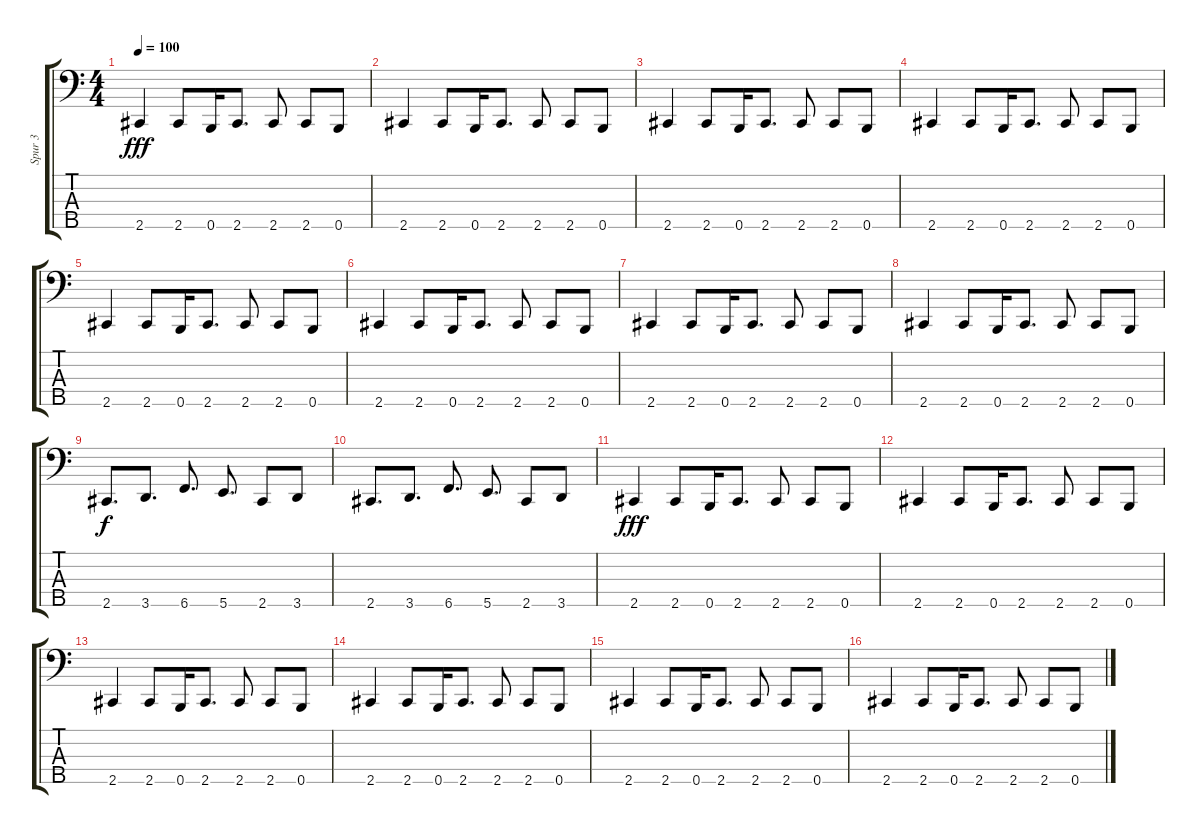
\track ("Spur 3" "Spur 3") {instrument electricbassfinger}
\staff {score tabs}
\tuning (G2 D2 A1 E1 B0) {hide}
\ts (4 4)
\tempo 100
\clef f4
\ks c
2.5.4{dy fff} 2.5.8 0.5.16 2.5.8{d} 2.5.8 2.5.8 0.5.8 |
2.5.4 2.5.8 0.5.16 2.5.8{d} 2.5.8 2.5.8 0.5.8 |
2.5.4 2.5.8 0.5.16 2.5.8{d} 2.5.8 2.5.8 0.5.8 |
2.5.4 2.5.8 0.5.16 2.5.8{d} 2.5.8 2.5.8 0.5.8 |
2.5.4 2.5.8 0.5.16 2.5.8{d} 2.5.8 2.5.8 0.5.8 |
2.5.4 2.5.8 0.5.16 2.5.8{d} 2.5.8 2.5.8 0.5.8 |
2.5.4 2.5.8 0.5.16 2.5.8{d} 2.5.8 2.5.8 0.5.8 |
2.5.4 2.5.8 0.5.16 2.5.8{d} 2.5.8 2.5.8 0.5.8 |
2.5.8{d dy f} 3.5.8{d} 6.5.8{d} 5.5.8{d} 2.5.8 3.5.8 |
2.5.8{d} 3.5.8{d} 6.5.8{d} 5.5.8{d} 2.5.8 3.5.8 |
2.5.4{dy fff} 2.5.8 0.5.16 2.5.8{d} 2.5.8 2.5.8 0.5.8 |
2.5.4 2.5.8 0.5.16 2.5.8{d} 2.5.8 2.5.8 0.5.8 |
2.5.4 2.5.8 0.5.16 2.5.8{d} 2.5.8 2.5.8 0.5.8 |
2.5.4 2.5.8 0.5.16 2.5.8{d} 2.5.8 2.5.8 0.5.8 |
2.5.4 2.5.8 0.5.16 2.5.8{d} 2.5.8 2.5.8 0.5.8 |
2.5.4 2.5.8 0.5.16 2.5.8{d} 2.5.8 2.5.8 0.5.8
